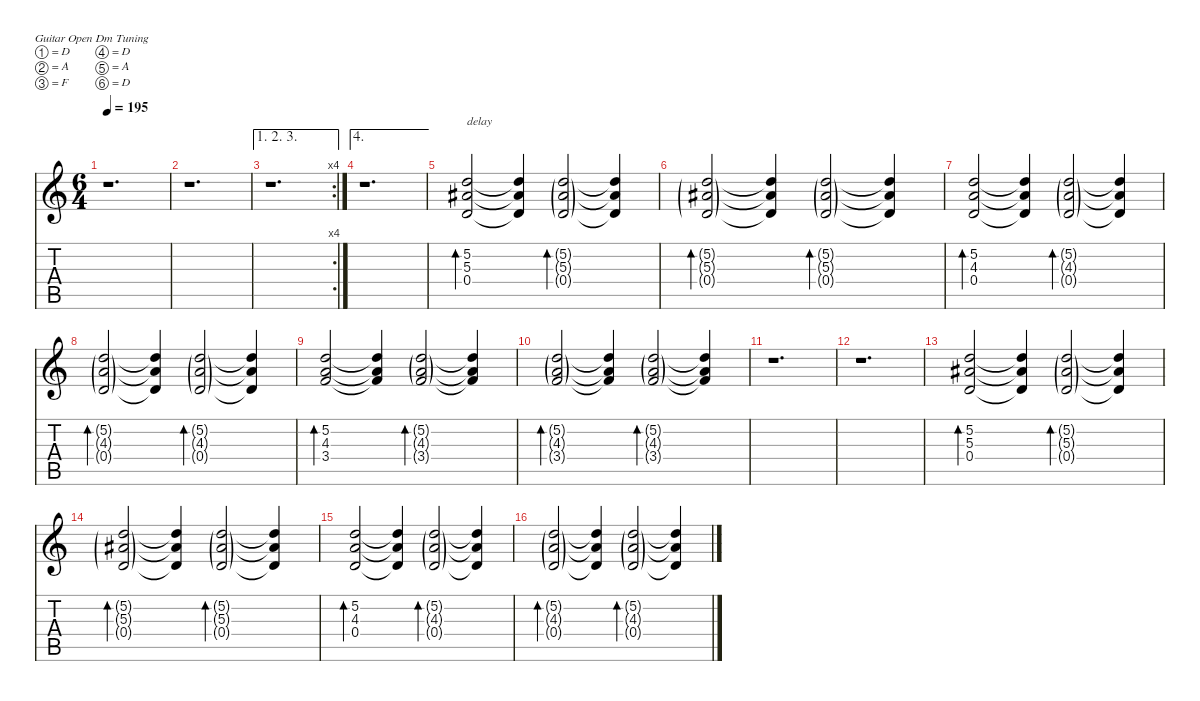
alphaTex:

\defaultSystemsLayout 4
\hideDynamics
\bracketExtendMode nobrackets
\singleTrackTrackNamePolicy hidden
\multiTrackTrackNamePolicy hidden
\firstSystemTrackNameMode fullname
\firstSystemTrackNameOrientation horizontal
\otherSystemsTrackNameOrientation horizontal
\track ("Leading" "dist.guit.") {instrument distortionguitar}
\staff {score tabs}
\tuning (D4 A3 F3 D3 A2 D2)
\ts (6 4)
\tempo 195
\clef g2
\ks c
r.1{d dy f beam Down} |
r.1{d beam Down} |
\ae (1 2 3)
\rc 4
r.1{d beam Down} |
\ae 4
r.1{d beam Down} |
(5.2 5.3{acc #} 0.4).2{bd 60 txt "delay" instrument electricguitarclean beam Up} (5.2{t} 5.3{t acc #} 0.4{t}).4{beam Up} (5.2{g} 5.3{g acc #} 0.4{g}).2{bd 60 beam Up} (5.2{t} 5.3{t acc #} 0.4{t}).4{beam Up} |
(5.2{g} 5.3{g acc #} 0.4{g}).2{bd 60 dy mf beam Up} (5.2{t} 5.3{t acc #} 0.4{t}).4{dy f beam Up} (5.2{g} 5.3{g acc #} 0.4{g}).2{bd 60 dy mp beam Up} (5.2{t} 5.3{t acc #} 0.4{t}).4{dy f beam Up} |
(5.2 4.3 0.4).2{bd 60 beam Up} (5.2{t} 4.3{t} 0.4{t}).4{beam Up} (5.2{g} 4.3{g} 0.4{g}).2{bd 60 beam Up} (5.2{t} 4.3{t} 0.4{t}).4{beam Up} |
(5.2{g} 4.3{g} 0.4{g}).2{bd 60 dy mf beam Up} (5.2{t} 4.3{t} 0.4{t}).4{dy f beam Up} (5.2{g} 4.3{g} 0.4{g}).2{bd 60 dy mp beam Up} (5.2{t} 4.3{t} 0.4{t}).4{dy f beam Up} |
(5.2 4.3 3.4).2{bd 60 beam Up} (5.2{t} 4.3{t} 3.4{t}).4{beam Up} (5.2{g} 4.3{g} 3.4{g}).2{bd 60 beam Up} (5.2{t} 4.3{t} 3.4{t}).4{beam Up} |
(5.2{g} 4.3{g} 3.4{g}).2{bd 60 dy mf beam Up} (5.2{t} 4.3{t} 3.4{t}).4{dy f beam Up} (5.2{g} 4.3{g} 3.4{g}).2{bd 60 dy mp beam Up} (5.2{t} 4.3{t} 3.4{t}).4{dy f beam Up} |
r.1{d beam Down} |
r.1{d beam Down} |
(5.2 5.3{acc #} 0.4).2{bd 60 instrument electricguitarclean beam Up} (5.2{t} 5.3{t acc #} 0.4{t}).4{beam Up} (5.2{g} 5.3{g acc #} 0.4{g}).2{bd 60 beam Up} (5.2{t} 5.3{t acc #} 0.4{t}).4{beam Up} |
(5.2{g} 5.3{g acc #} 0.4{g}).2{bd 60 dy mf beam Up} (5.2{t} 5.3{t acc #} 0.4{t}).4{dy f beam Up} (5.2{g} 5.3{g acc #} 0.4{g}).2{bd 60 dy mp beam Up} (5.2{t} 5.3{t acc #} 0.4{t}).4{dy f beam Up} |
(5.2 4.3 0.4).2{bd 60 beam Up} (5.2{t} 4.3{t} 0.4{t}).4{beam Up} (5.2{g} 4.3{g} 0.4{g}).2{bd 60 beam Up} (5.2{t} 4.3{t} 0.4{t}).4{beam Up} |
(5.2{g} 4.3{g} 0.4{g}).2{bd 60 dy mf beam Up} (5.2{t} 4.3{t} 0.4{t}).4{dy f beam Up} (5.2{g} 4.3{g} 0.4{g}).2{bd 60 dy mp beam Up} (5.2{t} 4.3{t} 0.4{t}).4{dy f beam Up}
